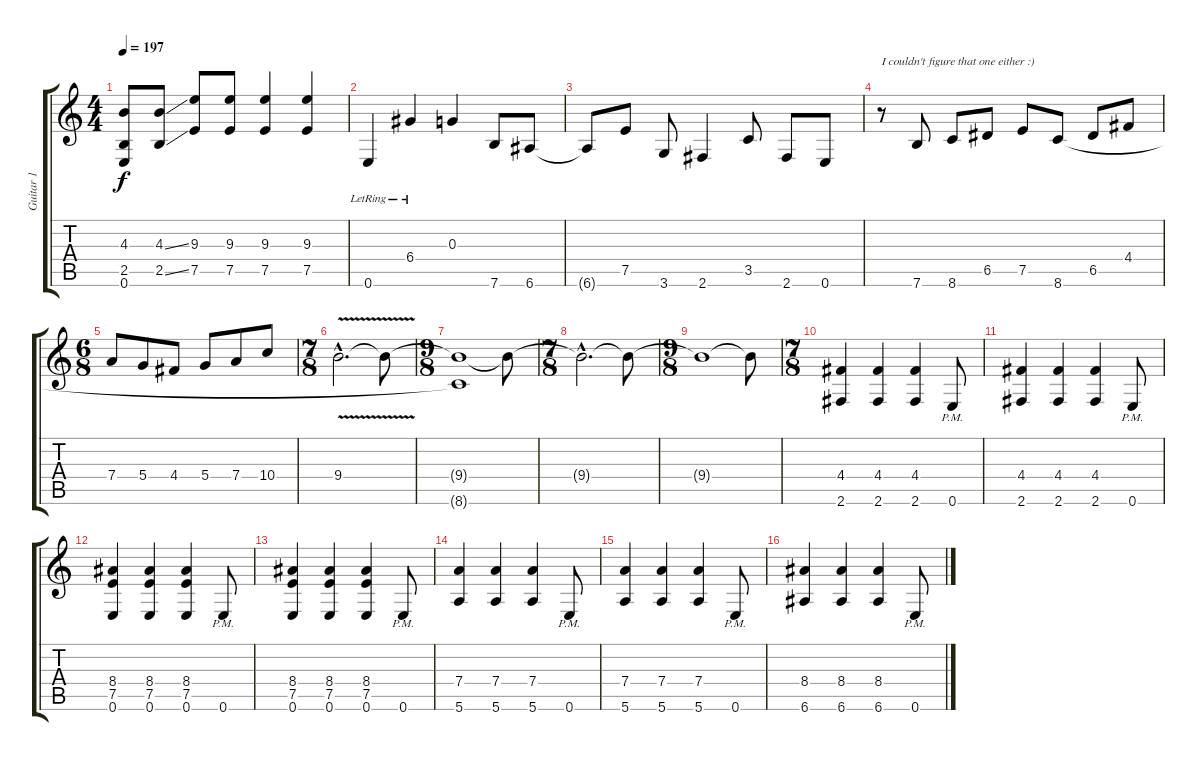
\track ("Guitar 1" "Guitar 1") {instrument distortionguitar}
\staff {score tabs}
\tuning (E4 B3 G3 D3 A2 E2) {hide}
\ts (4 4)
\tempo 197
\clef g2
\ks c
(4.3{t} 2.5{t} 0.6{t}).8{dy f} (4.3{ss} 2.5{ss}).8 (9.3 7.5).8 (9.3 7.5).8 (9.3 7.5).4 (9.3 7.5).4 |
0.6{lr}.4 6.4{lr}.4 0.3.4 7.6.8 6.6.8 |
6.6{t}.8 7.5.8 3.6.8 2.6.4 3.5.8 2.6.8 0.6.8 |
r.8{txt "I couldn't figure that one either :)"} 7.6.8 8.6.8 6.5.8 7.5.8 8.6.8 6.5.8 4.4.8 |
\ts (6 8)
7.4.8 5.4.8 4.4.8 5.4.8 7.4.8 10.4.8 |
\ts (7 8)
9.4{v hac}.2{d} 9.4{t}.8 |
\ts (9 8)
(9.4{t} 8.6{t}).1 9.4{t}.8 |
\ts (7 8)
9.4{hac t}.2{d} 9.4{t}.8 |
\ts (9 8)
9.4{t}.1 9.4{t}.8 |
\ts (7 8)
(4.4 2.6).4{volume 13} (4.4 2.6).4 (4.4 2.6).4 0.6{pm}.8 |
(4.4 2.6).4 (4.4 2.6).4 (4.4 2.6).4 0.6{pm}.8 |
(8.4 7.5 0.6).4 (8.4 7.5 0.6).4 (8.4 7.5 0.6).4 0.6{pm}.8 |
(8.4 7.5 0.6).4 (8.4 7.5 0.6).4 (8.4 7.5 0.6).4 0.6{pm}.8 |
(7.4 5.6).4 (7.4 5.6).4 (7.4 5.6).4 0.6{pm}.8 |
(7.4 5.6).4 (7.4 5.6).4 (7.4 5.6).4 0.6{pm}.8 |
(8.4 6.6).4 (8.4 6.6).4 (8.4 6.6).4 0.6{pm}.8
